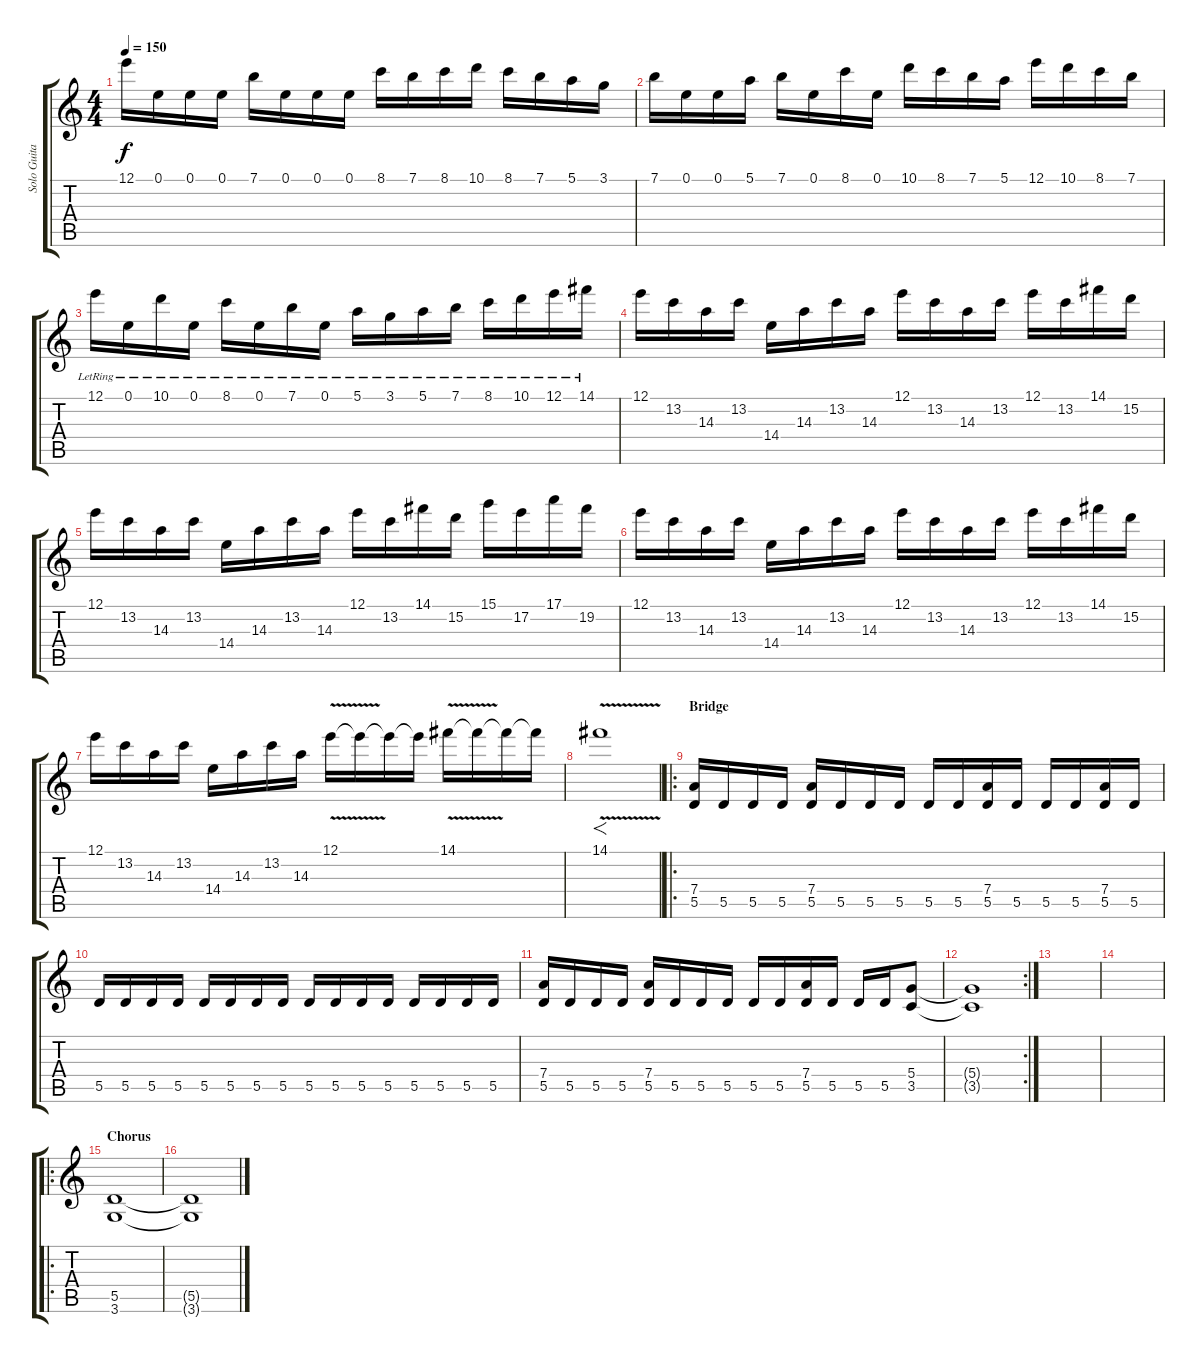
\track ("Solo Guitar" "Solo Guita") {instrument distortionguitar}
\staff {score tabs}
\tuning (E4 B3 G3 D3 A2 E2) {hide}
\ts (4 4)
\tempo 150
\clef g2
\ks c
12.1.16{dy f} 0.1.16 0.1.16 0.1.16 7.1.16 0.1.16 0.1.16 0.1.16 8.1.16 7.1.16 8.1.16 10.1.16 8.1.16 7.1.16 5.1.16 3.1.16 |
7.1.16 0.1.16 0.1.16 5.1.16 7.1.16 0.1.16 8.1.16 0.1.16 10.1.16 8.1.16 7.1.16 5.1.16 12.1.16 10.1.16 8.1.16 7.1.16 |
12.1{lr}.16 0.1{lr}.16 10.1{lr}.16 0.1{lr}.16 8.1{lr}.16 0.1{lr}.16 7.1{lr}.16 0.1{lr}.16 5.1{lr}.16 3.1{lr}.16 5.1{lr}.16 7.1{lr}.16 8.1{lr}.16 10.1{lr}.16 12.1{lr}.16 14.1{lr}.16 |
12.1.16 13.2.16 14.3.16 13.2.16 14.4.16 14.3.16 13.2.16 14.3.16 12.1.16 13.2.16 14.3.16 13.2.16 12.1.16 13.2.16 14.1.16 15.2.16 |
12.1.16 13.2.16 14.3.16 13.2.16 14.4.16 14.3.16 13.2.16 14.3.16 12.1.16 13.2.16 14.1.16 15.2.16 15.1.16 17.2.16 17.1.16 19.2.16 |
12.1.16 13.2.16 14.3.16 13.2.16 14.4.16 14.3.16 13.2.16 14.3.16 12.1.16 13.2.16 14.3.16 13.2.16 12.1.16 13.2.16 14.1.16 15.2.16 |
12.1.16 13.2.16 14.3.16 13.2.16 14.4.16 14.3.16 13.2.16 14.3.16 12.1{v}.16 12.1{t}.16 12.1{t}.16 12.1{t}.16 14.1{v}.16 14.1{t}.16 14.1{t}.16 14.1{t}.16 |
14.1{v}.1{f} |
\ro
\section ("" "Bridge")
(7.4 5.5).16 5.5.16 5.5.16 5.5.16 (7.4 5.5).16 5.5.16 5.5.16 5.5.16 5.5.16 5.5.16 (7.4 5.5).16 5.5.16 5.5.16 5.5.16 (7.4 5.5).16 5.5.16 |
5.5.16 5.5.16 5.5.16 5.5.16 5.5.16 5.5.16 5.5.16 5.5.16 5.5.16 5.5.16 5.5.16 5.5.16 5.5.16 5.5.16 5.5.16 5.5.16 |
(7.4 5.5).16 5.5.16 5.5.16 5.5.16 (7.4 5.5).16 5.5.16 5.5.16 5.5.16 5.5.16 5.5.16 (7.4 5.5).16 5.5.16 5.5.16 5.5.16 (5.4 3.5).8 |
\rc 2
(5.4{t} 3.5{t}).1 |
|
|
\ro
\section ("" "Chorus")
(5.5 3.6).1 |
(5.5{t} 3.6{t}).1
